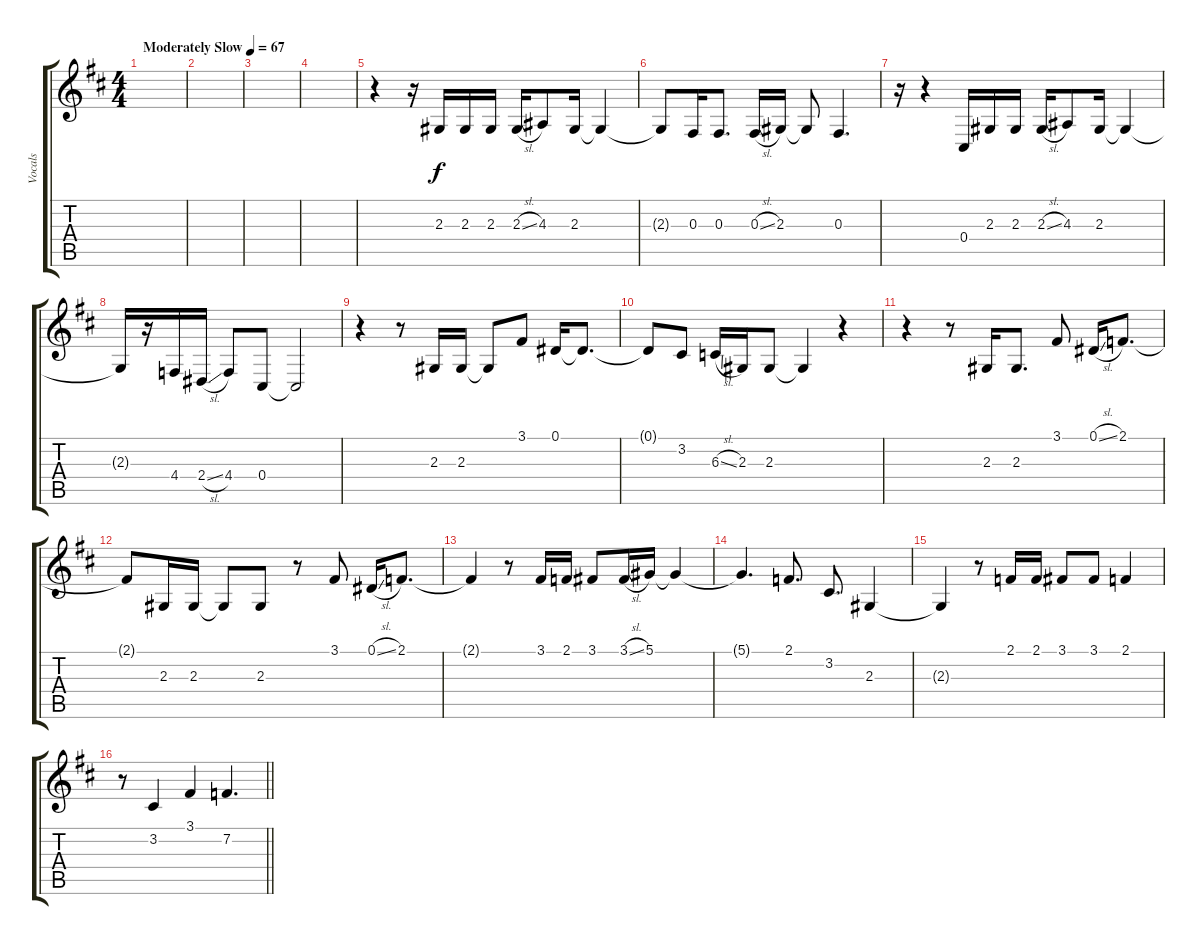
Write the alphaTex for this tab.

\track ("Vocals" "Vocals") {instrument violin}
\staff {score tabs}
\tuning (Eb4 Bb3 Gb3 Db3 Ab2 Eb2) {hide}
\ts (4 4)
\tempo (67 "Moderately Slow")
\clef g2
\ks d
|
|
|
|
r.4 r.16 2.3.16 2.3.16 2.3.16 2.3{sl}.16 4.3.8 2.3.16 2.3{t}.4 |
2.3{t}.8 0.3.16 0.3.8{d} 0.3{sl}.16 2.3.16 2.3{t}.8 0.3.4{d} |
r.16 r.4 0.4.16 2.3.16 2.3.16 2.3{sl}.16 4.3.8 2.3.16 2.3{t}.4 |
2.3{t}.16 r.16 4.4.16 2.4{sl}.16 4.4.8 0.4.8 0.4{t}.2 |
r.4 r.8 2.3.16 2.3.16 2.3{t}.8 3.1.8 0.1.16 0.1{t}.8{d} |
0.1{t}.8 3.2.8 6.3{sl}.16 2.3.16 2.3.8 2.3{t}.4 r.4 |
r.4 r.8 2.3.16 2.3.8{d} 3.1.8 0.1{sl}.16 2.1.8{d} |
2.1{t}.8 2.3.16 2.3.16 2.3{t}.8 2.3.8 r.8 3.1.8 0.1{sl}.16 2.1.8{d} |
2.1{t}.4 r.8 3.1.16 2.1.16 3.1.8 3.1{sl}.16 5.1.16 5.1{t}.4 |
5.1{t}.4{d} 2.1.8{d} 3.2.8{d} 2.3.4 |
2.3{t}.4 r.8 2.1.16 2.1.16 3.1.8 3.1.8 2.1.4 |
\barLineRight lightlight
r.8 3.2.4 3.1.4 7.2{h}.4{d}
